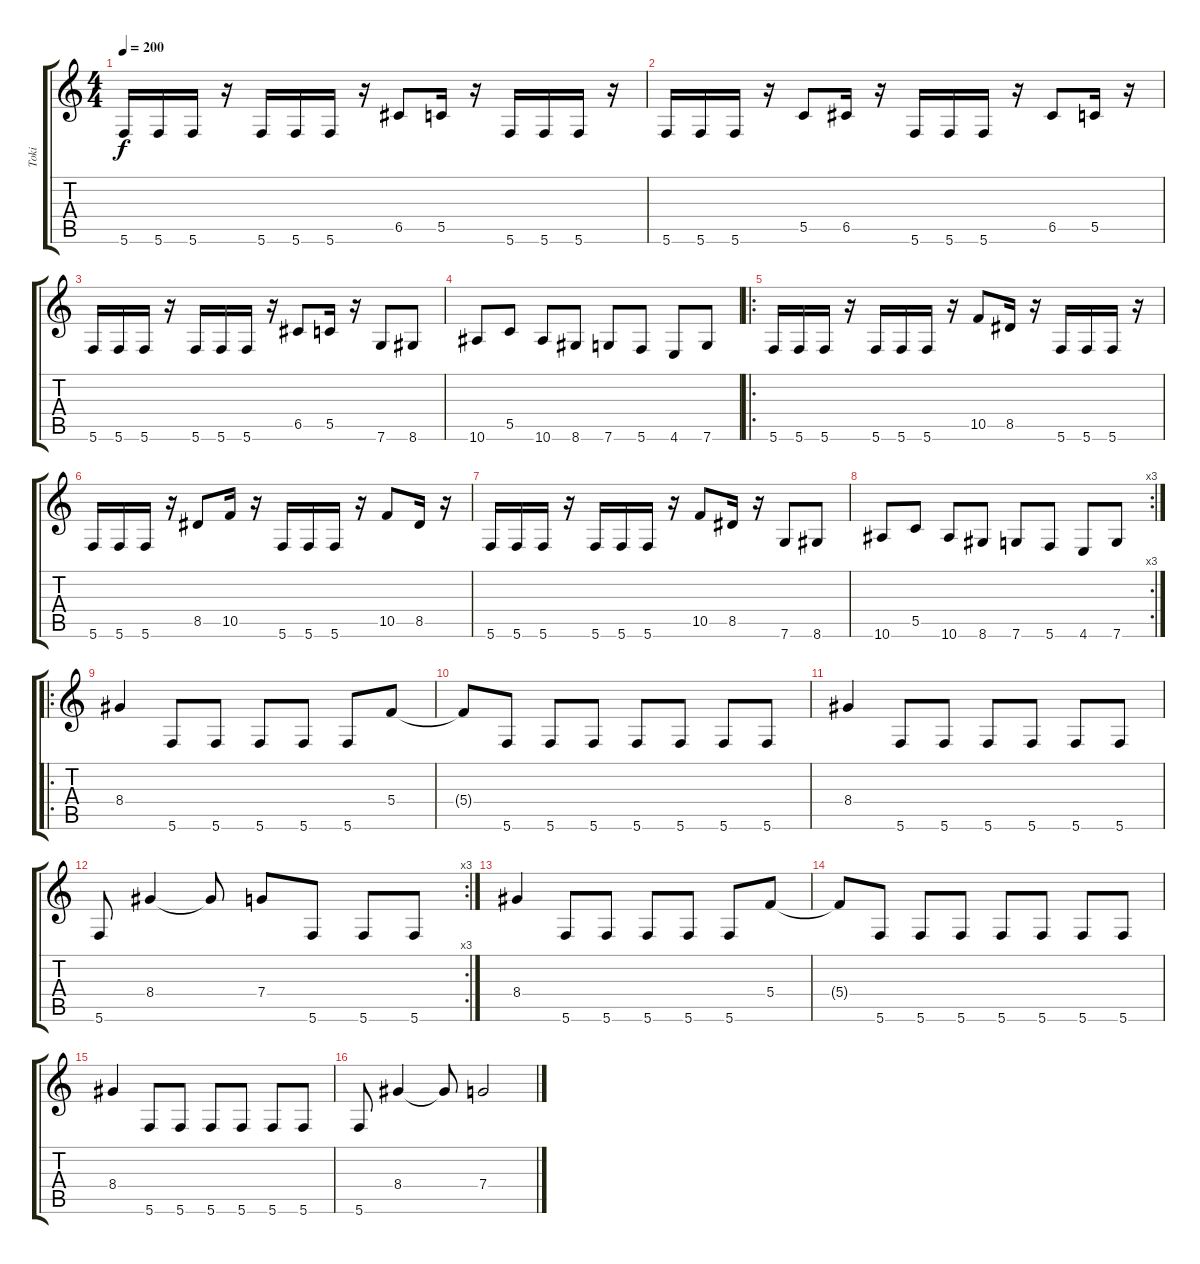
\track ("Toki" "Toki") {instrument distortionguitar}
\staff {score tabs}
\tuning (D4 A3 F3 C3 G2 C2) {hide}
\ts (4 4)
\tempo 200
\clef g2
\ks c
5.6.16{dy f} 5.6.16 5.6.16 r.16 5.6.16 5.6.16 5.6.16 r.16 6.5.8 5.5.16 r.16 5.6.16 5.6.16 5.6.16 r.16 |
5.6.16 5.6.16 5.6.16 r.16 5.5.8 6.5.16 r.16 5.6.16 5.6.16 5.6.16 r.16 6.5.8 5.5.16 r.16 |
5.6.16 5.6.16 5.6.16 r.16 5.6.16 5.6.16 5.6.16 r.16 6.5.8 5.5.16 r.16 7.6.8 8.6.8 |
10.6.8 5.5.8 10.6.8 8.6.8 7.6.8 5.6.8 4.6.8 7.6.8 |
\ro
5.6.16 5.6.16 5.6.16 r.16 5.6.16 5.6.16 5.6.16 r.16 10.5.8 8.5.16 r.16 5.6.16 5.6.16 5.6.16 r.16 |
5.6.16 5.6.16 5.6.16 r.16 8.5.8 10.5.16 r.16 5.6.16 5.6.16 5.6.16 r.16 10.5.8 8.5.16 r.16 |
5.6.16 5.6.16 5.6.16 r.16 5.6.16 5.6.16 5.6.16 r.16 10.5.8 8.5.16 r.16 7.6.8 8.6.8 |
\rc 3
10.6.8 5.5.8 10.6.8 8.6.8 7.6.8 5.6.8 4.6.8 7.6.8 |
\ro
8.4.4 5.6.8 5.6.8 5.6.8 5.6.8 5.6.8 5.4.8 |
5.4{t}.8 5.6.8 5.6.8 5.6.8 5.6.8 5.6.8 5.6.8 5.6.8 |
8.4.4 5.6.8 5.6.8 5.6.8 5.6.8 5.6.8 5.6.8 |
\rc 3
5.6.8 8.4.4 8.4{t}.8 7.4.8 5.6.8 5.6.8 5.6.8 |
8.4.4 5.6.8 5.6.8 5.6.8 5.6.8 5.6.8 5.4.8 |
5.4{t}.8 5.6.8 5.6.8 5.6.8 5.6.8 5.6.8 5.6.8 5.6.8 |
8.4.4 5.6.8 5.6.8 5.6.8 5.6.8 5.6.8 5.6.8 |
5.6.8 8.4.4 8.4{t}.8 7.4.2
